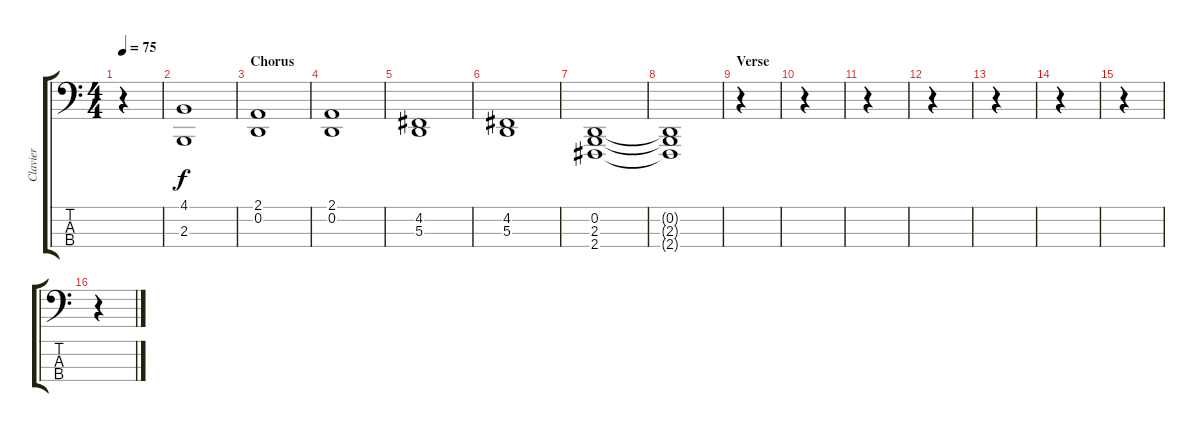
\track ("Clavier" "Clavier") {instrument synthstrings1}
\staff {score tabs}
\tuning (G2 D2 A1 E1) {hide}
\ts (4 4)
\tempo 75
\clef f4
\ks c
r.4{dy f} |
(4.1 2.3).1 |
\section ("" "Chorus")
(2.1 0.2).1 |
(2.1 0.2).1 |
(4.2 5.3).1 |
(4.2 5.3).1 |
(0.2 2.3 2.4).1 |
(0.2{t} 2.3{t} 2.4{t}).1{volume 0} |
\section ("" "Verse")
r.4{volume 15} |
r.4 |
r.4 |
r.4 |
r.4 |
r.4 |
r.4 |
r.4
